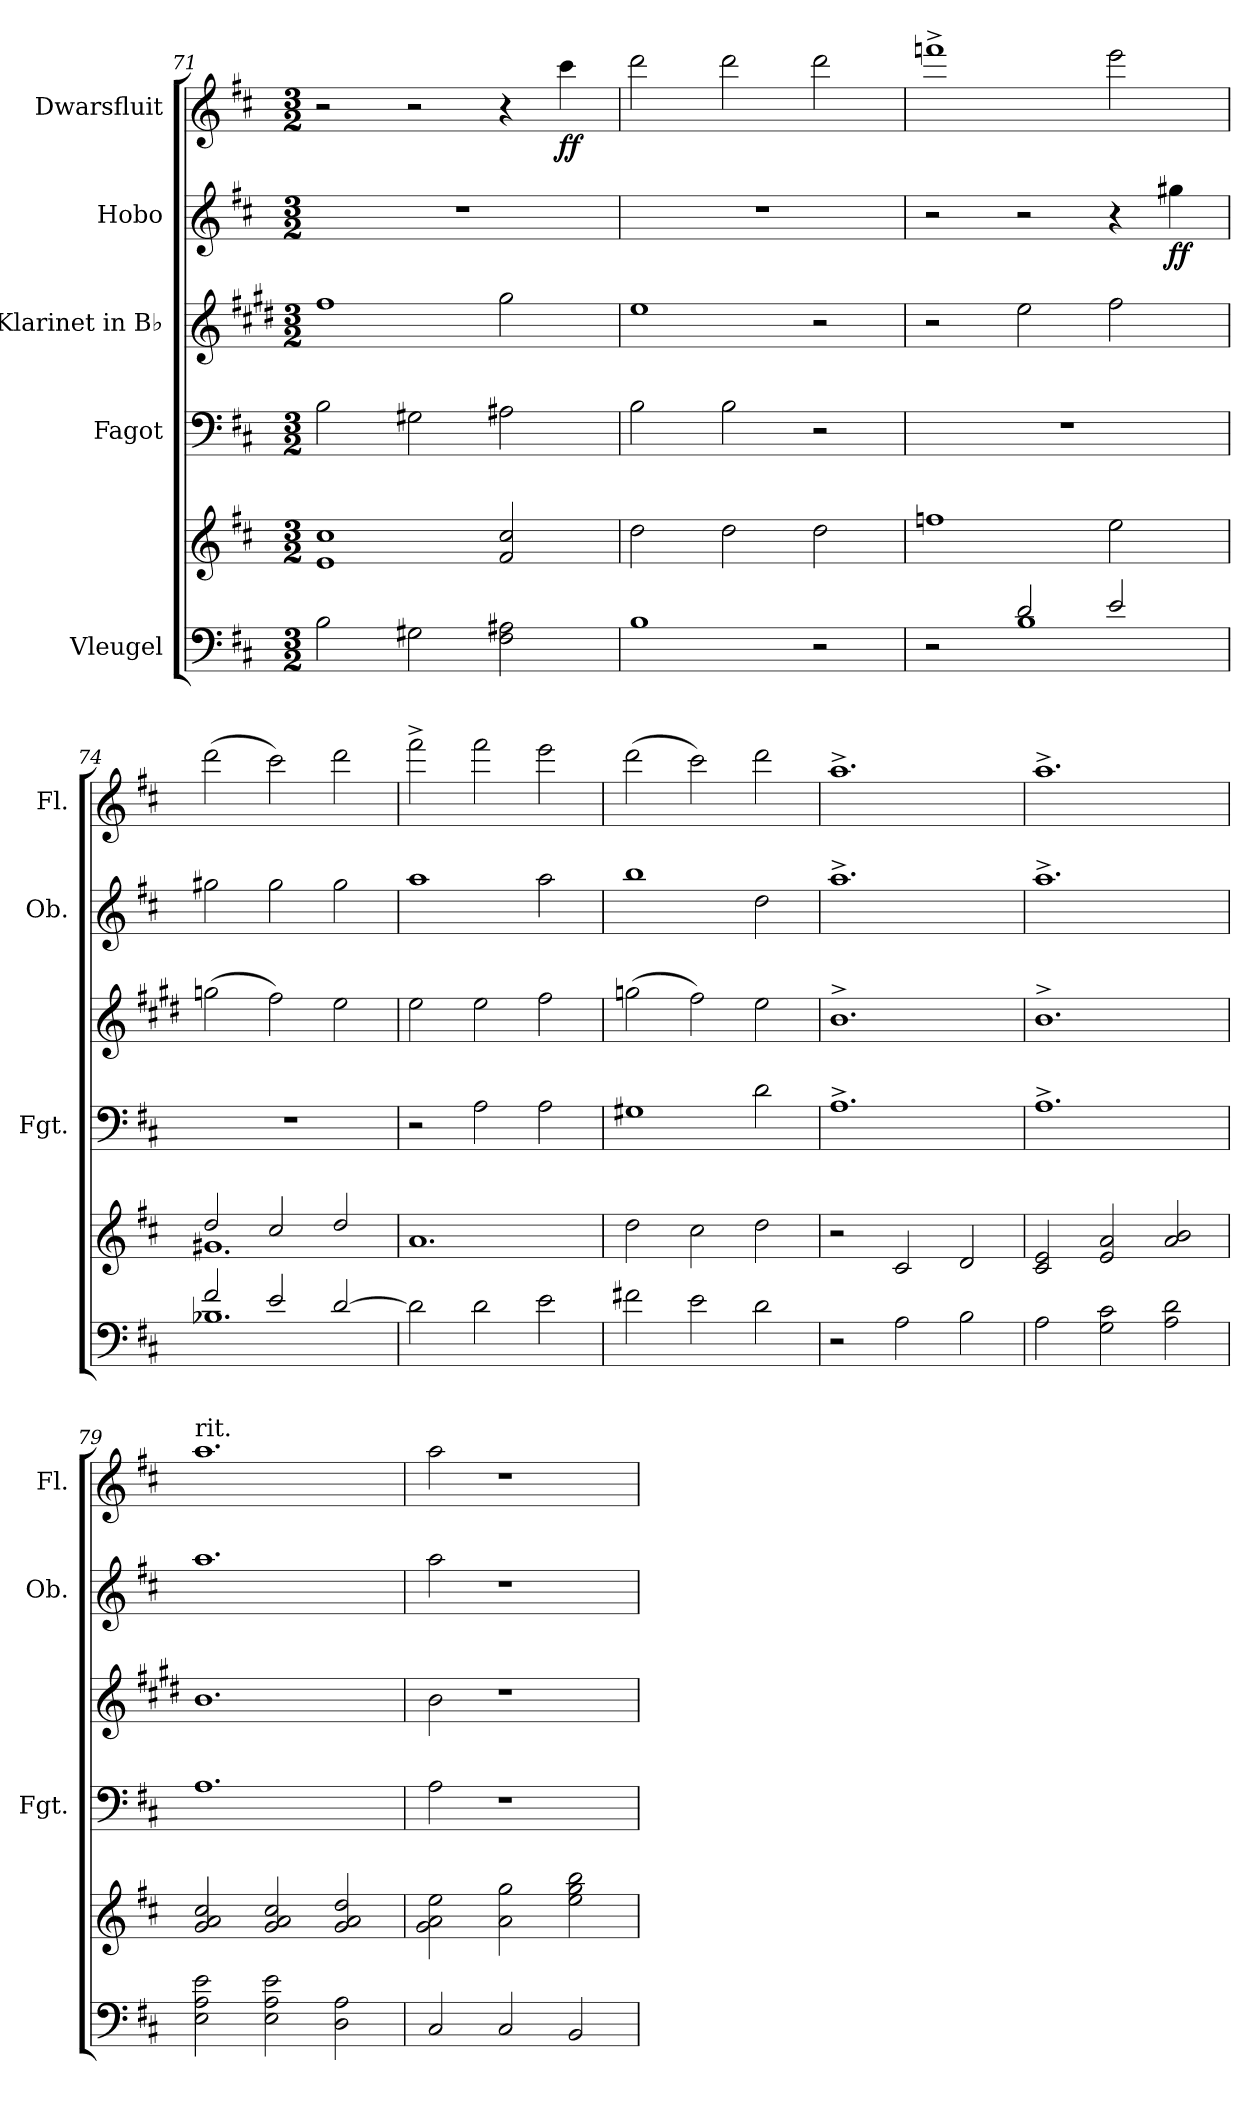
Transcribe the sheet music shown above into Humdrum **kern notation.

**kern	**kern	**kern	**kern	**kern	**dynam	**kern	**dynam
*part5	*part5	*part4	*part3	*part2	*part2	*part1	*part1
*staff6	*staff5	*staff4	*staff3	*staff2	*staff2	*staff1	*staff1
*I"Vleugel	*	*I"Fagot	*I"Klarinet in B♭	*I"Hobo	*	*I"Dwarsfluit	*
*	*	*I'Fgt.	*	*I'Ob.	*	*I'Fl.	*
*clefF4	*clefG2	*clefF4	*clefG2	*clefG2	*	*clefG2	*
*	*	*	*ITrd1c2	*	*	*	*
*k[f#c#]	*k[f#c#]	*k[f#c#]	*k[f#c#]	*k[f#c#]	*	*k[f#c#]	*
*M3/2	*M3/2	*M3/2	*M3/2	*M3/2	*	*M3/2	*
=71	=71	=71	=71	=71	=71	=71	=71
2B\	1e 1cc#	2B\	1ee	1.r	.	2r	.
2G#X\	.	2G#X\	.	.	.	2r	.
2F#\ 2A#X\	2f#/ 2cc#/	2A#X\	2ff#\	.	.	4r	.
!	!	!	!	!	!	!	!LO:DY:b
.	.	.	.	.	.	4ccc#\	ff
=72	=72	=72	=72	=72	=72	=72	=72
1B	2dd\	2B\	1dd	1.r	.	2ddd\	.
.	2dd\	2B\	.	.	.	2ddd\	.
2r	2dd\	2r	2r	.	.	2ddd\	.
!!LO:LB:g=z
=73	=73	=73	=73	=73	=73	=73	=73
*^	*	*	*	*	*	*	*
2r	2ryy	1ffn	1.r	2r	2r	.	1fffn^	.
2d/	1B	.	.	2dd\	2r	.	.	.
2e/	.	2ee\	.	2ee\	4r	.	2eee\	.
!	!	!	!	!	!	!LO:DY:b	!	!
.	.	.	.	.	4gg#X\	ff	.	.
=74	=74	=74	=74	=74	=74	=74	=74	=74
*	*	*^	*	*	*	*	*	*
2f#/	1.B-X	2dd/	1.g#X	1.r	(2ffn\	2gg#X\	.	(2ddd\	.
2e/	.	2cc#/	.	.	2ee\)	2gg#\	.	2ccc#\)	.
[2d/	.	2dd/	.	.	2dd\	2gg#\	.	2ddd\	.
*v	*v	*	*	*	*	*	*	*	*
*	*v	*v	*	*	*	*	*	*
=75	=75	=75	=75	=75	=75	=75	=75
2d\]	1.a	2r	2dd\	1aa	.	2fff#^\	.
2d\	.	2A\	2dd\	.	.	2fff#\	.
2e\	.	2A\	2ee\	2aa\	.	2eee\	.
=76	=76	=76	=76	=76	=76	=76	=76
2f#X\	2dd\	1G#X	(2ffn\	1bb	.	(2ddd\	.
2e\	2cc#\	.	2ee\)	.	.	2ccc#\)	.
2d\	2dd\	2d\	2dd\	2dd\	.	2ddd\	.
=77	=77	=77	=77	=77	=77	=77	=77
2r	2r	1.A^	1.a^	1.aa^	.	1.aa^	.
2A\	2c#/	.	.	.	.	.	.
2B\	2d/	.	.	.	.	.	.
=78	=78	=78	=78	=78	=78	=78	=78
2A\	2c#/ 2e/	1.A^	1.a^	1.aa^	.	1.aa^	.
2G\ 2c#\	2e/ 2a/	.	.	.	.	.	.
2A\ 2d\	2a/ 2b/	.	.	.	.	.	.
=79	=79	=79	=79	=79	=79	=79	=79
*	*	*	*	*	*	*MM184	*
!	!	!	!	!	!	!LO:TX:a:t=rit.	!
2E\ 2A\ 2e\	2g/ 2a/ 2cc#/	1.A	1.a	1.aa	.	1.aa	.
2E\ 2A\ 2e\	2g/ 2a/ 2cc#/	.	.	.	.	.	.
2D\ 2A\	2g/ 2a/ 2dd/	.	.	.	.	.	.
!!LO:PB:g=z
=80	=80	=80	=80	=80	=80	=80	=80
*	*	*	*	*	*	*MM160	*
2C#/	2g\ 2a\ 2ee\	2A\	2a\	2aa\	.	2aa\	.
2C#/	2a\ 2gg\	1r	1r	1r	.	1r	.
2BB/	2ee\ 2gg\ 2bb\	.	.	.	.	.	.
=	=	=	=	=	=	=	=
*-	*-	*-	*-	*-	*-	*-	*-
